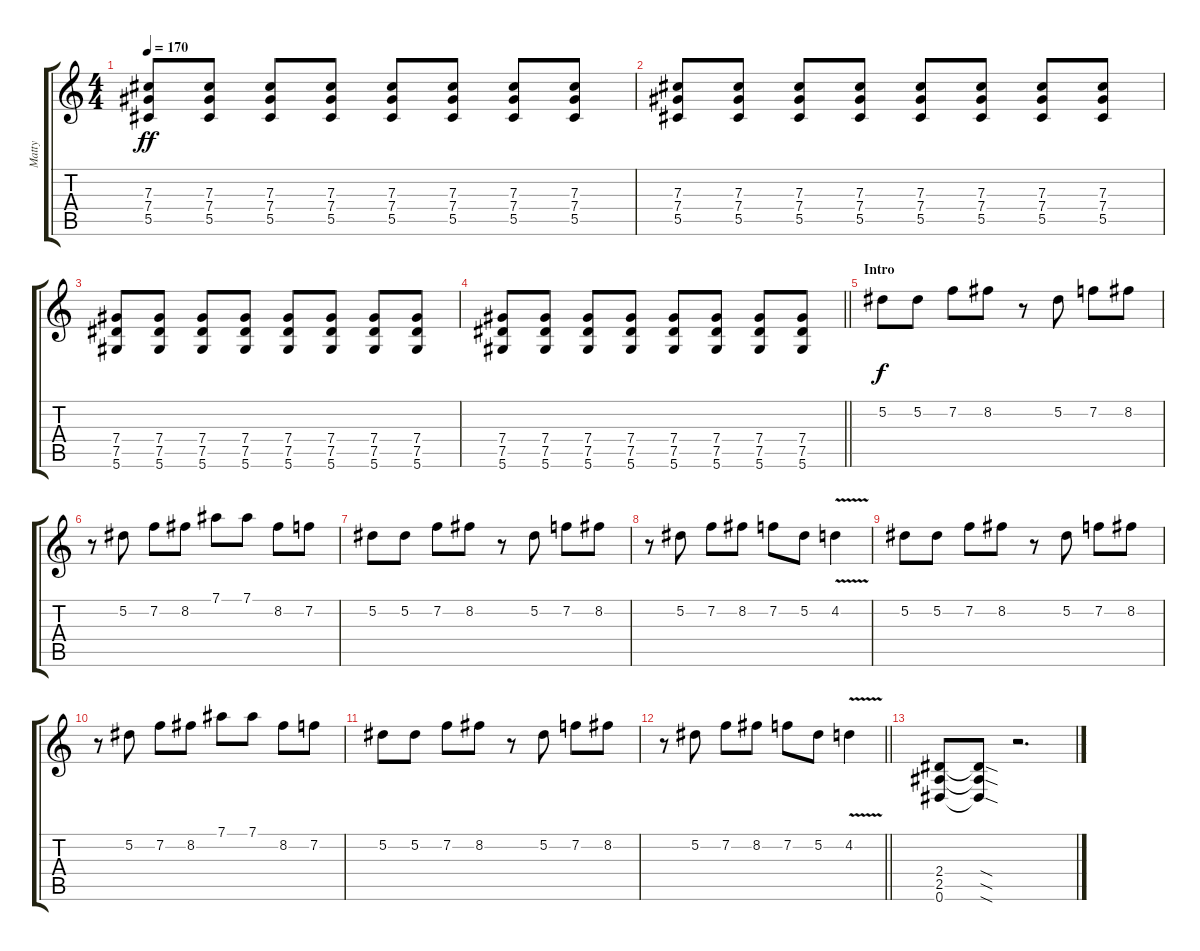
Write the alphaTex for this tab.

\track ("Matty" "Matty") {instrument overdrivenguitar}
\staff {score tabs}
\tuning (Eb4 Bb3 Gb3 Db3 Ab2 Eb2) {hide}
\ts (4 4)
\tempo 170
\clef g2
\ks c
(7.3 7.4 5.5).8{dy ff} (7.3 7.4 5.5).8 (7.3 7.4 5.5).8 (7.3 7.4 5.5).8 (7.3 7.4 5.5).8 (7.3 7.4 5.5).8 (7.3 7.4 5.5).8 (7.3 7.4 5.5).8 |
(7.3 7.4 5.5).8 (7.3 7.4 5.5).8 (7.3 7.4 5.5).8 (7.3 7.4 5.5).8 (7.3 7.4 5.5).8 (7.3 7.4 5.5).8 (7.3 7.4 5.5).8 (7.3 7.4 5.5).8 |
(7.4 7.5 5.6).8 (7.4 7.5 5.6).8 (7.4 7.5 5.6).8 (7.4 7.5 5.6).8 (7.4 7.5 5.6).8 (7.4 7.5 5.6).8 (7.4 7.5 5.6).8 (7.4 7.5 5.6).8 |
\barLineRight lightlight
(7.4 7.5 5.6).8 (7.4 7.5 5.6).8 (7.4 7.5 5.6).8 (7.4 7.5 5.6).8 (7.4 7.5 5.6).8 (7.4 7.5 5.6).8 (7.4 7.5 5.6).8 (7.4 7.5 5.6).8 |
\section ("" "Intro")
5.2.8{dy f} 5.2.8 7.2.8 8.2.8 r.8 5.2.8 7.2.8 8.2.8 |
r.8 5.2.8 7.2.8 8.2.8 7.1.8 7.1.8 8.2.8 7.2.8 |
5.2.8 5.2.8 7.2.8 8.2.8 r.8 5.2.8 7.2.8 8.2.8 |
r.8 5.2.8 7.2.8 8.2.8 7.2.8 5.2.8 4.2{v}.4 |
5.2.8 5.2.8 7.2.8 8.2.8 r.8 5.2.8 7.2.8 8.2.8 |
r.8 5.2.8 7.2.8 8.2.8 7.1.8 7.1.8 8.2.8 7.2.8 |
5.2.8 5.2.8 7.2.8 8.2.8 r.8 5.2.8 7.2.8 8.2.8 |
\barLineRight lightlight
r.8 5.2.8 7.2.8 8.2.8 7.2.8 5.2.8 4.2{v}.4 |
(2.4 2.5 0.6).8 (2.4{sod t} 2.5{sod t} 0.6{sod t}).8 r.2{d}
